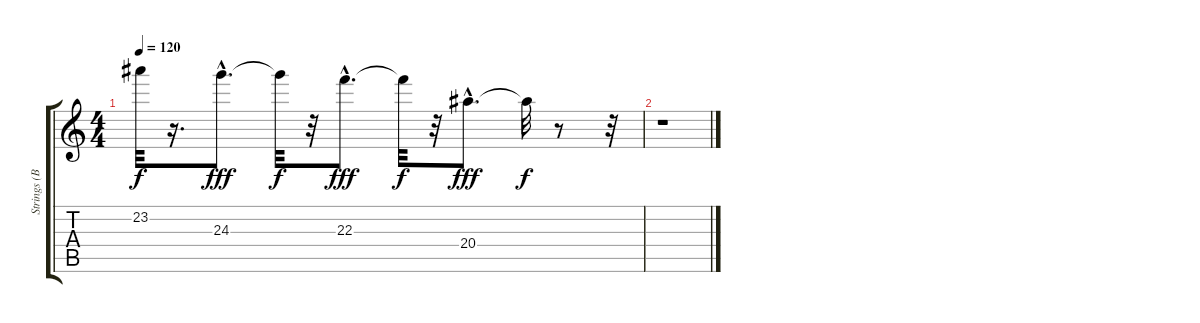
\track ("Strings (BB) (none)" "Strings (B") {instrument overdrivenguitar}
\staff {score tabs}
\tuning (E4 B3 G3 D3 A2 E2) {hide}
\ts (4 4)
\tempo 120
\clef g2
\ks c
23.2{t}.32{dy f} r.16{d} 24.3{hac}.8{d dy fff} 24.3{t}.32{dy f} r.32 22.3{hac}.8{d dy fff} 22.3{t}.32{dy f} r.32 20.4{hac}.8{d dy fff} 20.4{t}.32{dy f} r.8 r.32 |
r.1
